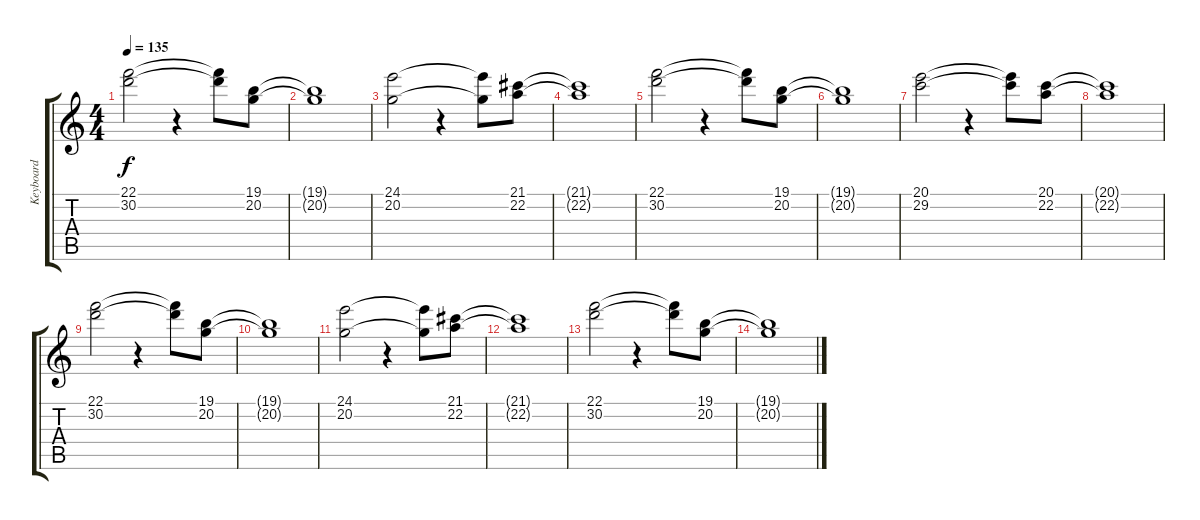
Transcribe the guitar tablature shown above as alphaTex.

\track ("Keyboard" "Keyboard") {instrument vibraphone}
\staff {score tabs}
\tuning (E4 B3 G3 D3 A2 E2) {hide}
\ts (4 4)
\tempo 135
\clef g2
\ks c
(22.1 30.2).2{dy f} r.4 (22.1{t} 30.2{t}).8 (19.1 20.2).8 |
(19.1{t} 20.2{t}).1 |
(24.1 20.2).2 r.4 (24.1{t} 20.2{t}).8 (21.1 22.2).8 |
(21.1{t} 22.2{t}).1 |
(22.1 30.2).2 r.4 (22.1{t} 30.2{t}).8 (19.1 20.2).8 |
(19.1{t} 20.2{t}).1 |
(20.1 29.2).2 r.4 (20.1{t} 29.2{t}).8 (20.1 22.2).8 |
(20.1{t} 22.2{t}).1 |
(22.1 30.2).2 r.4 (22.1{t} 30.2{t}).8 (19.1 20.2).8 |
(19.1{t} 20.2{t}).1 |
(24.1 20.2).2 r.4 (24.1{t} 20.2{t}).8 (21.1 22.2).8 |
(21.1{t} 22.2{t}).1 |
(22.1 30.2).2 r.4 (22.1{t} 30.2{t}).8 (19.1 20.2).8 |
(19.1{t} 20.2{t}).1
